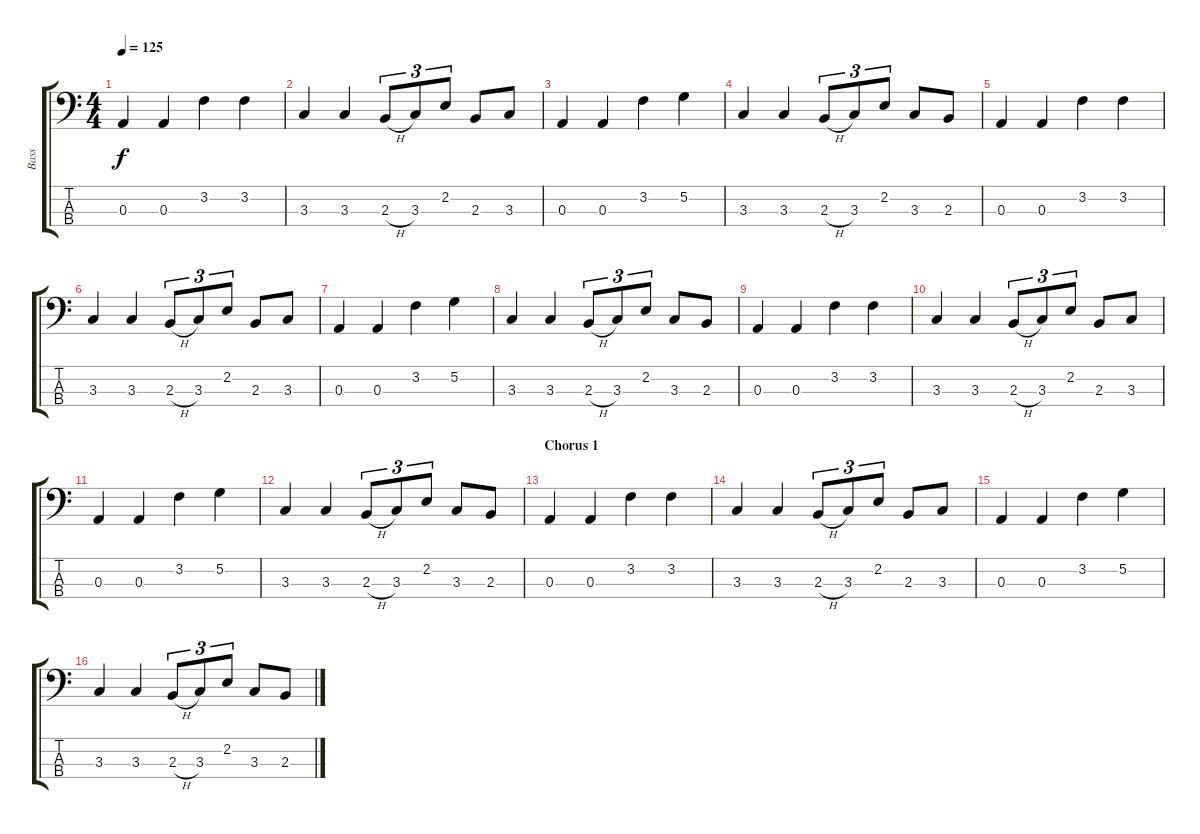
\track ("Bass" "Bass") {instrument electricbassfinger}
\staff {score tabs}
\tuning (G2 D2 A1 E1) {hide}
\ts (4 4)
\tempo 125
\clef f4
\ks c
0.3.4{dy f} 0.3.4 3.2.4 3.2.4 |
3.3.4 3.3.4 2.3{h}.8{tu (3 2)} 3.3.8{tu (3 2)} 2.2.8{tu (3 2)} 2.3.8 3.3.8 |
0.3.4 0.3.4 3.2.4 5.2.4 |
3.3.4 3.3.4 2.3{h}.8{tu (3 2)} 3.3.8{tu (3 2)} 2.2.8{tu (3 2)} 3.3.8 2.3.8 |
0.3.4 0.3.4 3.2.4 3.2.4 |
3.3.4 3.3.4 2.3{h}.8{tu (3 2)} 3.3.8{tu (3 2)} 2.2.8{tu (3 2)} 2.3.8 3.3.8 |
0.3.4 0.3.4 3.2.4 5.2.4 |
3.3.4 3.3.4 2.3{h}.8{tu (3 2)} 3.3.8{tu (3 2)} 2.2.8{tu (3 2)} 3.3.8 2.3.8 |
0.3.4 0.3.4 3.2.4 3.2.4 |
3.3.4 3.3.4 2.3{h}.8{tu (3 2)} 3.3.8{tu (3 2)} 2.2.8{tu (3 2)} 2.3.8 3.3.8 |
0.3.4 0.3.4 3.2.4 5.2.4 |
3.3.4 3.3.4 2.3{h}.8{tu (3 2)} 3.3.8{tu (3 2)} 2.2.8{tu (3 2)} 3.3.8 2.3.8 |
\section ("" "Chorus 1")
0.3.4 0.3.4 3.2.4 3.2.4 |
3.3.4 3.3.4 2.3{h}.8{tu (3 2)} 3.3.8{tu (3 2)} 2.2.8{tu (3 2)} 2.3.8 3.3.8 |
0.3.4 0.3.4 3.2.4 5.2.4 |
3.3.4 3.3.4 2.3{h}.8{tu (3 2)} 3.3.8{tu (3 2)} 2.2.8{tu (3 2)} 3.3.8 2.3.8
